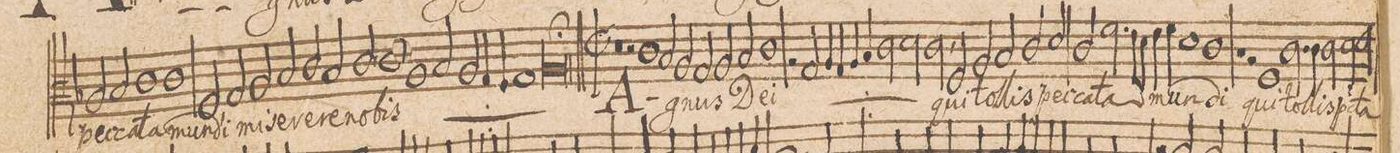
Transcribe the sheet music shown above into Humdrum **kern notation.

**kern	**text
*I"TENOR.	*
*clefC3	*
*k[b-]	*
*met(c|)	*
*M2/1	*
2A/	pec-
2B-/	-ca-
=18-	=18-
1c	-ta
1c	mun-
=19-	=19-
2F,</	-di
2G/	mi-
2A/	-se-
2B-/	-re-
=20-	=20-
2c/	-re
2B-/	no-
2c,</	bis
*	*ij
1c/	mi-
=21-	=21-
1A	-se-
2B-/	-re-
=22-	=22-
2A/	-re
4G/	no-
4F/	.
1G	.
=23-	=23-
0A;	-bis
*	*Xij
=24||	=24||
*M2/1	*
*met(c|)	*
0r	.
=25-	=25-
2r	.
1c	A-
2B-/	.
=26-	=26-
2A/	-gnus
2G/	.
2A/	De-
2B-/	.
=27-	=27-
1c	-i
2r	.
*	*ij
2G/	A-
=28-	=28-
4A/	.
4G/	.
4A/	.
4B-/	.
2c\	-gnus
2d\	De-
=29-	=29-
2c,<\	-i
*	*Xij
2F/	qui
2A/	tol-
2B-/	-lis
=30-	=30-
2c/	pec-
2d/	ca-
2c/	-ta
2.f\	mun-
=31-	=31-
8e\L	.
8d\J	.
4e\	.
4f\	.
1d	.
=32-	=32-
1c	-di
1r	.
=33-	=33-
2r	.
1F	qui
2.c\	tol-
=34-	=34-
4c\	-lis
2c\	p(ec-
2d\	-ca)-
2.e\	-ta
=35-	=35-
*-	*-
